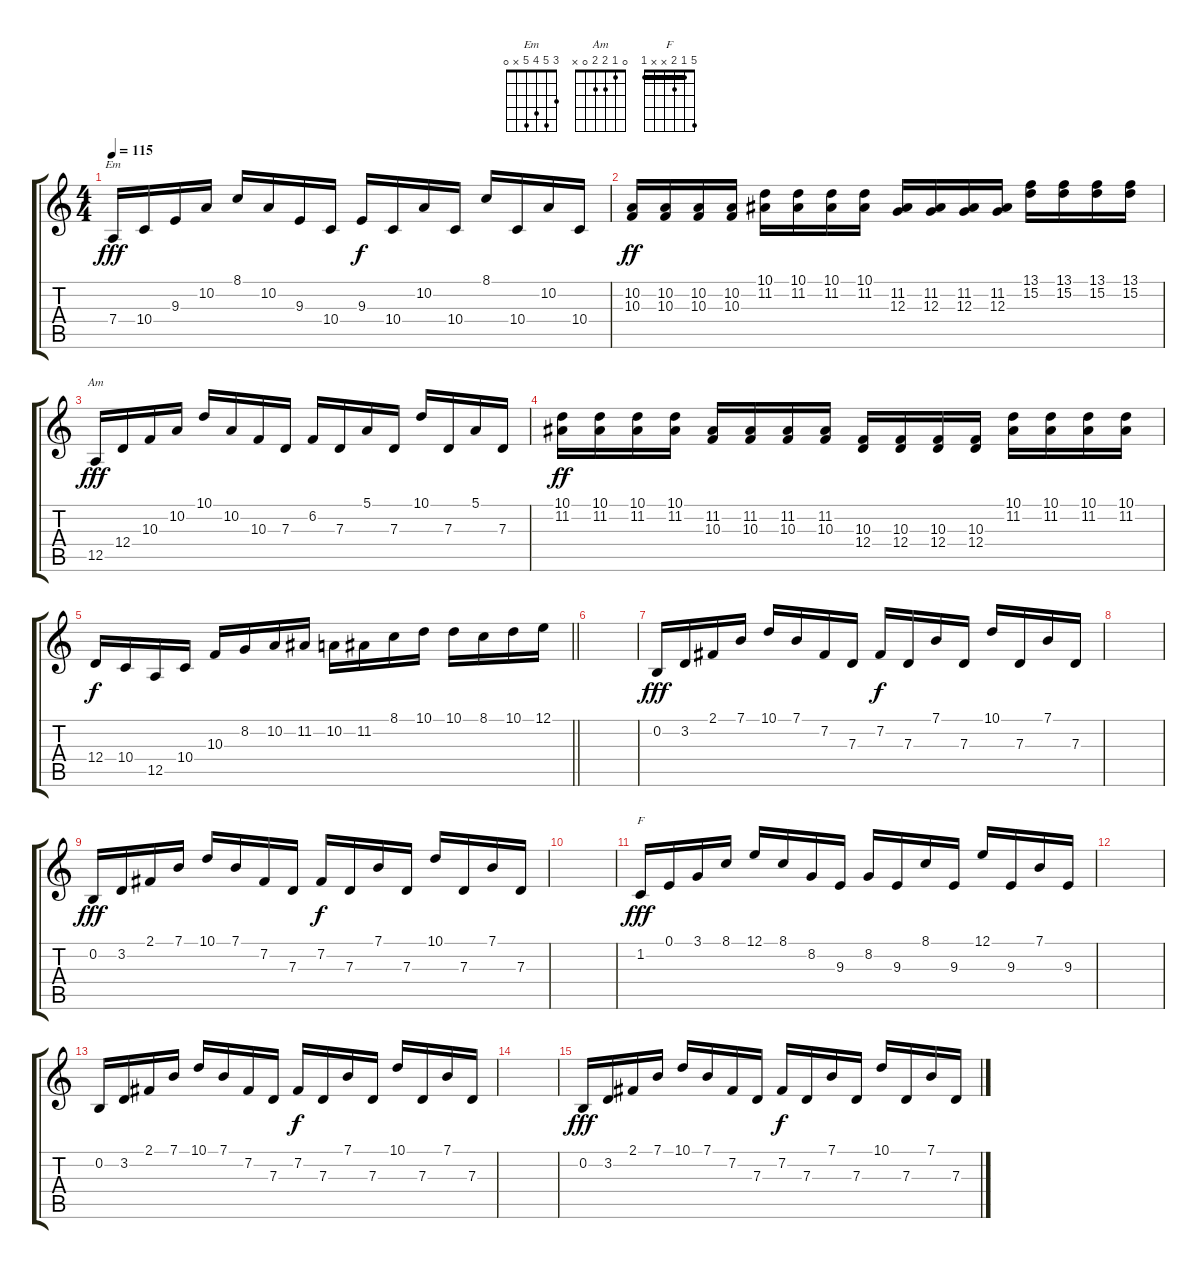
\track "" {instrument acousticgrandpiano}
\staff {score tabs}
\tuning (E4 B3 G3 D3 A2 E2) {hide}
\chord ("Em" 3 5 4 5 x 0)
\chord ("Am" 0 1 2 2 0 x)
\chord ("F" 5 1 2 x x 1) {barre 1}
\ts (4 4)
\tempo 115
\clef g2
\ks c
7.4.16{ch "Em" dy fff} 10.4.16 9.3.16 10.2.16 8.1.16 10.2.16 9.3.16 10.4.16 9.3.16{dy f} 10.4.16 10.2.16 10.4.16 8.1.16 10.4.16 10.2.16 10.4.16 |
(10.2 10.3).16{dy ff} (10.2 10.3).16 (10.2 10.3).16 (10.2 10.3).16 (10.1 11.2).16 (10.1 11.2).16 (10.1 11.2).16 (10.1 11.2).16 (11.2 12.3).16 (11.2 12.3).16 (11.2 12.3).16 (11.2 12.3).16 (13.1 15.2).16 (13.1 15.2).16 (13.1 15.2).16 (13.1 15.2).16 |
12.5.16{ch "Am" dy fff} 12.4.16 10.3.16 10.2.16 10.1.16 10.2.16 10.3.16 7.3.16 6.2.16 7.3.16 5.1.16 7.3.16 10.1.16 7.3.16 5.1.16 7.3.16 |
(10.1 11.2).16{dy ff} (10.1 11.2).16 (10.1 11.2).16 (10.1 11.2).16 (11.2 10.3).16 (11.2 10.3).16 (11.2 10.3).16 (11.2 10.3).16 (10.3 12.4).16 (10.3 12.4).16 (10.3 12.4).16 (10.3 12.4).16 (10.1 11.2).16 (10.1 11.2).16 (10.1 11.2).16 (10.1 11.2).16 |
\barLineRight lightlight
12.4.16{dy f} 10.4.16 12.5.16 10.4.16 10.3.16 8.2.16 10.2.16 11.2.16 10.2.16 11.2.16 8.1.16 10.1.16 10.1.16 8.1.16 10.1.16 12.1.16 |
\section ("" "")
|
0.2.16{dy fff} 3.2.16 2.1.16 7.1.16 10.1.16 7.1.16 7.2.16 7.3.16 7.2.16{dy f} 7.3.16 7.1.16 7.3.16 10.1.16 7.3.16 7.1.16 7.3.16 |
|
0.2.16{dy fff} 3.2.16 2.1.16 7.1.16 10.1.16 7.1.16 7.2.16 7.3.16 7.2.16{dy f} 7.3.16 7.1.16 7.3.16 10.1.16 7.3.16 7.1.16 7.3.16 |
|
1.2.16{ch "F" dy fff} 0.1.16 3.1.16 8.1.16 12.1.16 8.1.16 8.2.16 9.3.16 8.2.16 9.3.16 8.1.16 9.3.16 12.1.16 9.3.16 7.1.16 9.3.16 |
|
0.2.16 3.2.16 2.1.16 7.1.16 10.1.16 7.1.16 7.2.16 7.3.16 7.2.16{dy f} 7.3.16 7.1.16 7.3.16 10.1.16 7.3.16 7.1.16 7.3.16 |
|
0.2.16{dy fff} 3.2.16 2.1.16 7.1.16 10.1.16 7.1.16 7.2.16 7.3.16 7.2.16{dy f} 7.3.16 7.1.16 7.3.16 10.1.16 7.3.16 7.1.16 7.3.16
